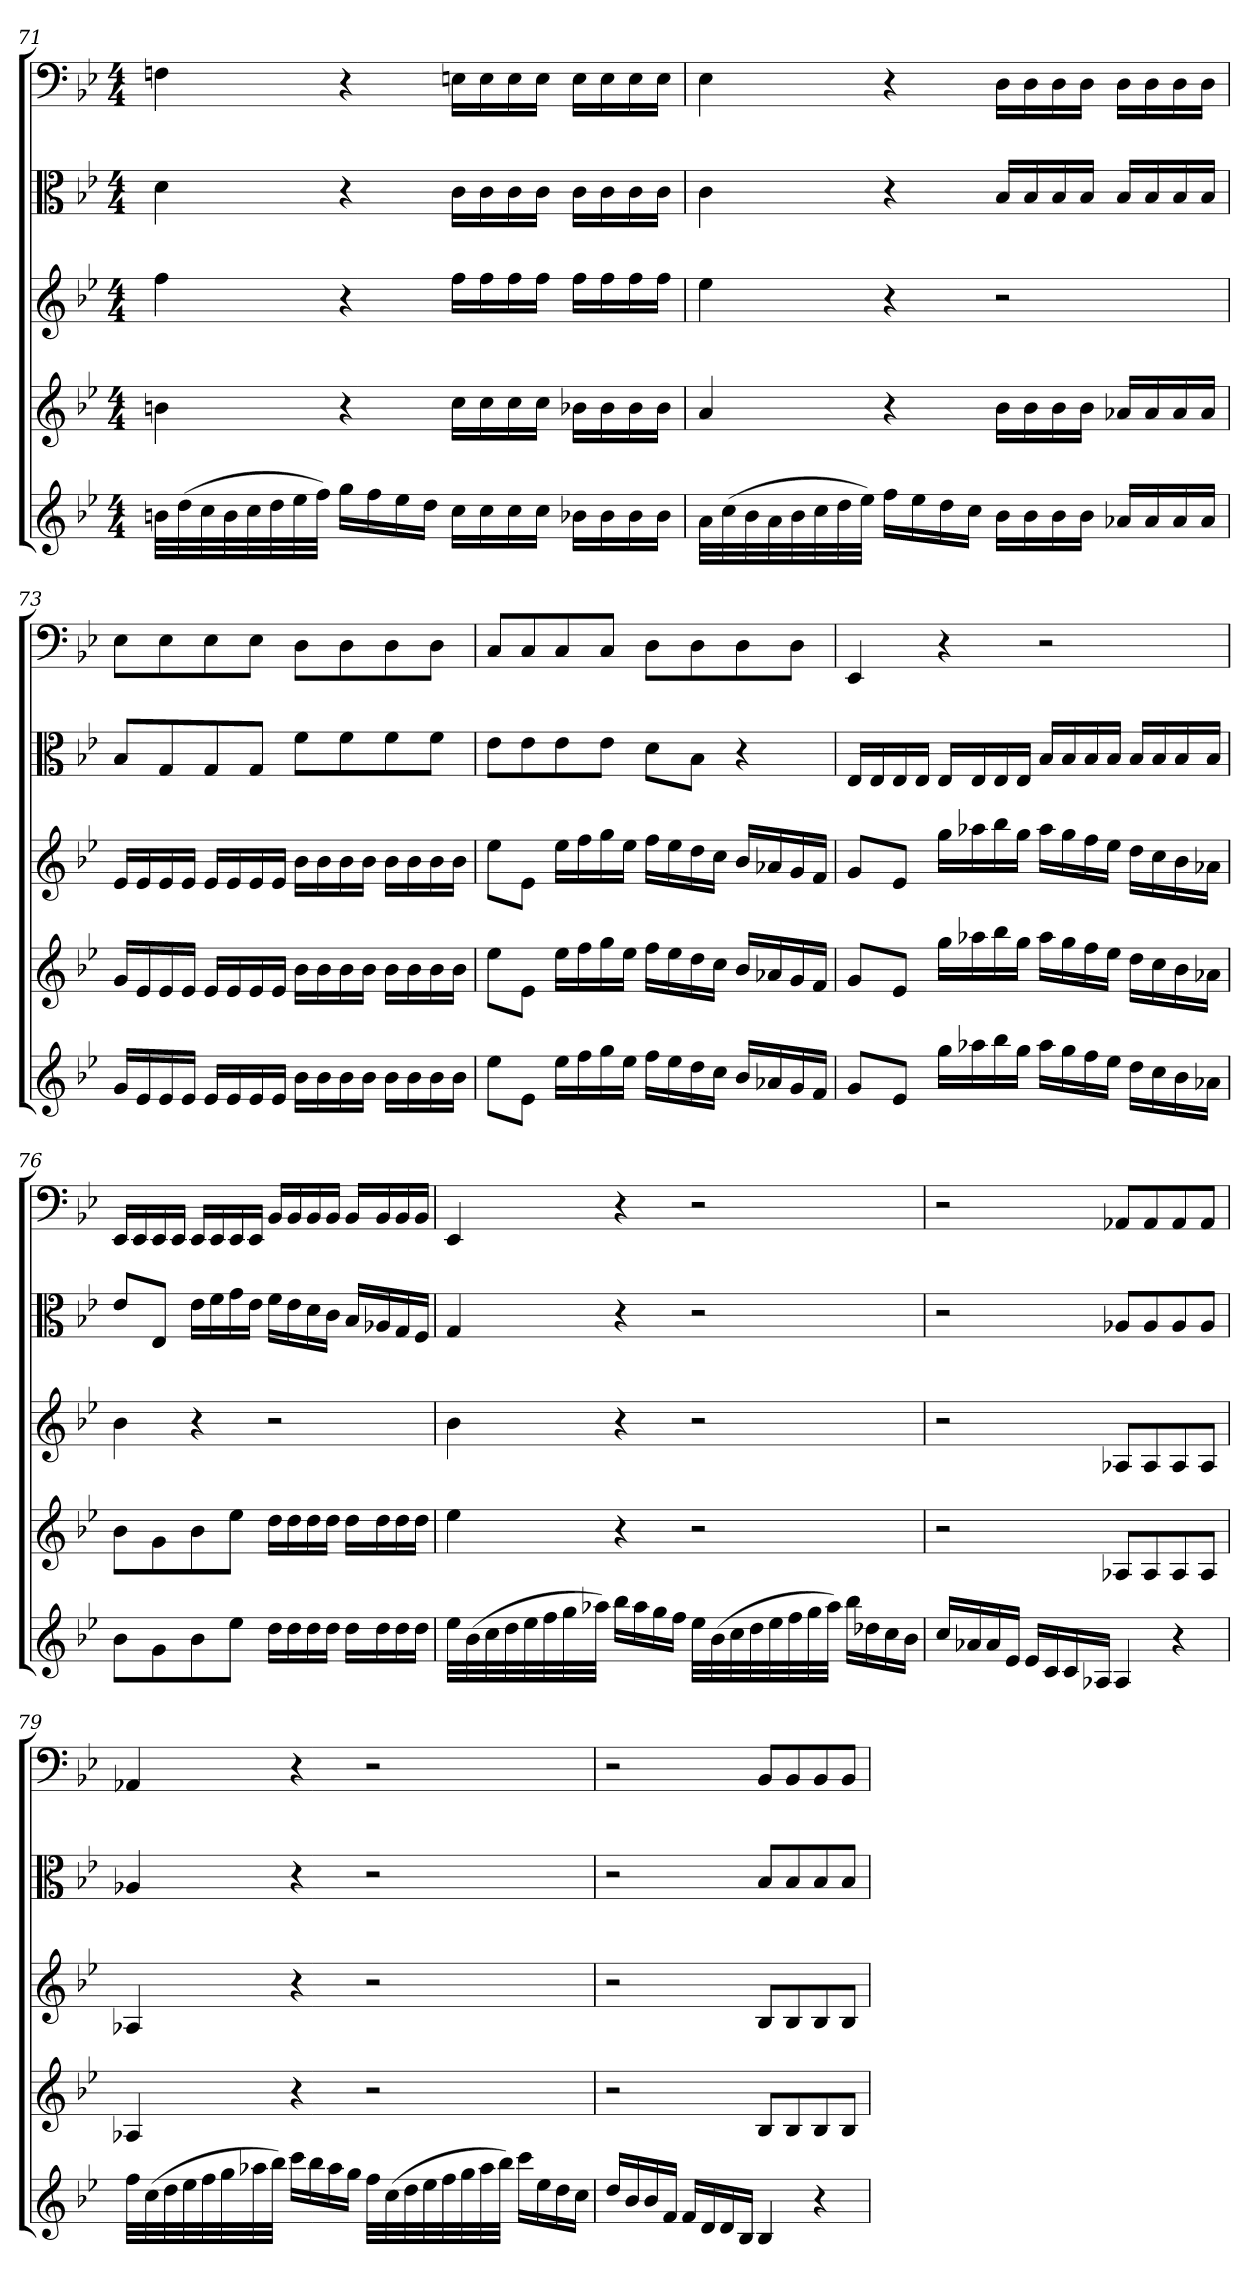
**kern	**kern	**kern	**kern	**kern
*part5	*part4	*part3	*part2	*part1
*staff5	*staff4	*staff3	*staff2	*staff1
*clefG2	*clefG2	*clefG2	*clefC3	*clefF4
*k[b-e-]	*k[b-e-]	*k[b-e-]	*k[b-e-]	*k[b-e-]
*B-:	*B-:	*B-:	*B-:	*B-:
*M4/4	*M4/4	*M4/4	*M4/4	*M4/4
=71	=71	=71	=71	=71
32bn\LLL	4bn\	4ff\	4d\	4Fn\
(32dd\	.	.	.	.
32cc\	.	.	.	.
32b\	.	.	.	.
32cc\	.	.	.	.
32dd\	.	.	.	.
32ee-\	.	.	.	.
32ff\JJJ)	.	.	.	.
16gg\LL	4r	4r	4r	4r
16ff\	.	.	.	.
16ee-\	.	.	.	.
16dd\JJ	.	.	.	.
16cc\LL	16cc\LL	16ff\LL	16c\LL	16En\LL
16cc\	16cc\	16ff\	16c\	16E\
16cc\	16cc\	16ff\	16c\	16E\
16cc\JJ	16cc\JJ	16ff\JJ	16c\JJ	16E\JJ
16b-X\LL	16b-X\LL	16ff\LL	16c\LL	16E\LL
16b-\	16b-\	16ff\	16c\	16E\
16b-\	16b-\	16ff\	16c\	16E\
16b-\JJ	16b-\JJ	16ff\JJ	16c\JJ	16E\JJ
=72	=72	=72	=72	=72
32a\LLL	4a/	4ee-\	4c\	4E-\
(32cc\	.	.	.	.
32b-\	.	.	.	.
32a\	.	.	.	.
32b-\	.	.	.	.
32cc\	.	.	.	.
32dd\	.	.	.	.
32ee-\JJJ)	.	.	.	.
16ff\LL	4r	4r	4r	4r
16ee-\	.	.	.	.
16dd\	.	.	.	.
16cc\JJ	.	.	.	.
16b-\LL	16b-\LL	2r	16B-/LL	16D\LL
16b-\	16b-\	.	16B-/	16D\
16b-\	16b-\	.	16B-/	16D\
16b-\JJ	16b-\JJ	.	16B-/JJ	16D\JJ
16a-X/LL	16a-X/LL	.	16B-/LL	16D\LL
16a-/	16a-/	.	16B-/	16D\
16a-/	16a-/	.	16B-/	16D\
16a-/JJ	16a-/JJ	.	16B-/JJ	16D\JJ
=73	=73	=73	=73	=73
16g/LL	16g/LL	16e-/LL	8B-/L	8E-\L
16e-/	16e-/	16e-/	.	.
16e-/	16e-/	16e-/	8G/	8E-\
16e-/JJ	16e-/JJ	16e-/JJ	.	.
16e-/LL	16e-/LL	16e-/LL	8G/	8E-\
16e-/	16e-/	16e-/	.	.
16e-/	16e-/	16e-/	8G/J	8E-\J
16e-/JJ	16e-/JJ	16e-/JJ	.	.
16b-\LL	16b-\LL	16b-\LL	8f\L	8D\L
16b-\	16b-\	16b-\	.	.
16b-\	16b-\	16b-\	8f\	8D\
16b-\JJ	16b-\JJ	16b-\JJ	.	.
16b-\LL	16b-\LL	16b-\LL	8f\	8D\
16b-\	16b-\	16b-\	.	.
16b-\	16b-\	16b-\	8f\J	8D\J
16b-\JJ	16b-\JJ	16b-\JJ	.	.
=74	=74	=74	=74	=74
8ee-\L	8ee-\L	8ee-\L	8e-\L	8C/L
8e-\J	8e-\J	8e-\J	8e-\	8C/
16ee-\LL	16ee-\LL	16ee-\LL	8e-\	8C/
16ff\	16ff\	16ff\	.	.
16gg\	16gg\	16gg\	8e-\J	8C/J
16ee-\JJ	16ee-\JJ	16ee-\JJ	.	.
16ff\LL	16ff\LL	16ff\LL	8d\L	8D\L
16ee-\	16ee-\	16ee-\	.	.
16dd\	16dd\	16dd\	8B-\J	8D\
16cc\JJ	16cc\JJ	16cc\JJ	.	.
16b-/LL	16b-/LL	16b-/LL	4r	8D\
16a-X/	16a-X/	16a-X/	.	.
16g/	16g/	16g/	.	8D\J
16f/JJ	16f/JJ	16f/JJ	.	.
=75	=75	=75	=75	=75
8g/L	8g/L	8g/L	16E-/LL	4EE-/
.	.	.	16E-/	.
8e-/J	8e-/J	8e-/J	16E-/	.
.	.	.	16E-/JJ	.
16gg\LL	16gg\LL	16gg\LL	16E-/LL	4r
16aa-X\	16aa-X\	16aa-X\	16E-/	.
16bb-\	16bb-\	16bb-\	16E-/	.
16gg\JJ	16gg\JJ	16gg\JJ	16E-/JJ	.
16aa-\LL	16aa-\LL	16aa-\LL	16B-/LL	2r
16gg\	16gg\	16gg\	16B-/	.
16ff\	16ff\	16ff\	16B-/	.
16ee-\JJ	16ee-\JJ	16ee-\JJ	16B-/JJ	.
16dd\LL	16dd\LL	16dd\LL	16B-/LL	.
16cc\	16cc\	16cc\	16B-/	.
16b-\	16b-\	16b-\	16B-/	.
16a-X\JJ	16a-X\JJ	16a-X\JJ	16B-/JJ	.
=76	=76	=76	=76	=76
8b-\L	8b-\L	4b-\	8e-/L	16EE-/LL
.	.	.	.	16EE-/
8g\	8g\	.	8E-/J	16EE-/
.	.	.	.	16EE-/JJ
8b-\	8b-\	4r	16e-\LL	16EE-/LL
.	.	.	16f\	16EE-/
8ee-\J	8ee-\J	.	16g\	16EE-/
.	.	.	16e-\JJ	16EE-/JJ
16dd\LL	16dd\LL	2r	16f\LL	16BB-/LL
16dd\	16dd\	.	16e-\	16BB-/
16dd\	16dd\	.	16d\	16BB-/
16dd\JJ	16dd\JJ	.	16c\JJ	16BB-/JJ
16dd\LL	16dd\LL	.	16B-/LL	16BB-/LL
16dd\	16dd\	.	16A-X/	16BB-/
16dd\	16dd\	.	16G/	16BB-/
16dd\JJ	16dd\JJ	.	16F/JJ	16BB-/JJ
=77	=77	=77	=77	=77
32ee-\LLL	4ee-\	4b-\	4G/	4EE-/
(32b-\	.	.	.	.
32cc\	.	.	.	.
32dd\	.	.	.	.
32ee-\	.	.	.	.
32ff\	.	.	.	.
32gg\	.	.	.	.
32aa-X\JJJ)	.	.	.	.
16bb-\LL	4r	4r	4r	4r
16aa-\	.	.	.	.
16gg\	.	.	.	.
16ff\JJ	.	.	.	.
32ee-\LLL	2r	2r	2r	2r
(32b-\	.	.	.	.
32cc\	.	.	.	.
32dd\	.	.	.	.
32ee-\	.	.	.	.
32ff\	.	.	.	.
32gg\	.	.	.	.
32aa-\JJJ)	.	.	.	.
16bb-\LL	.	.	.	.
16dd-X\	.	.	.	.
16cc\	.	.	.	.
16b-\JJ	.	.	.	.
=78	=78	=78	=78	=78
16cc/LL	2r	2r	2r	2r
16a-X/	.	.	.	.
16a-/	.	.	.	.
16e-/JJ	.	.	.	.
16e-/LL	.	.	.	.
16c/	.	.	.	.
16c/	.	.	.	.
16A-X/JJ	.	.	.	.
4A-/	8A-X/L	8A-X/L	8A-X/L	8AA-X/L
.	8A-/	8A-/	8A-/	8AA-/
4r	8A-/	8A-/	8A-/	8AA-/
.	8A-/J	8A-/J	8A-/J	8AA-/J
=79	=79	=79	=79	=79
32ff\LLL	4A-X/	4A-X/	4A-X/	4AA-X/
(32cc\	.	.	.	.
32dd\	.	.	.	.
32ee-\	.	.	.	.
32ff\	.	.	.	.
32gg\	.	.	.	.
32aa-X\	.	.	.	.
32bb-\JJJ)	.	.	.	.
16ccc\LL	4r	4r	4r	4r
16bb-\	.	.	.	.
16aa-\	.	.	.	.
16gg\JJ	.	.	.	.
32ff\LLL	2r	2r	2r	2r
(32cc\	.	.	.	.
32dd\	.	.	.	.
32ee-\	.	.	.	.
32ff\	.	.	.	.
32gg\	.	.	.	.
32aa-\	.	.	.	.
32bb-\JJJ)	.	.	.	.
16ccc\LL	.	.	.	.
16ee-\	.	.	.	.
16dd\	.	.	.	.
16cc\JJ	.	.	.	.
=80	=80	=80	=80	=80
16dd/LL	2r	2r	2r	2r
16b-/	.	.	.	.
16b-/	.	.	.	.
16f/JJ	.	.	.	.
16f/LL	.	.	.	.
16d/	.	.	.	.
16d/	.	.	.	.
16B-/JJ	.	.	.	.
4B-/	8B-/L	8B-/L	8B-/L	8BB-/L
.	8B-/	8B-/	8B-/	8BB-/
4r	8B-/	8B-/	8B-/	8BB-/
.	8B-/J	8B-/J	8B-/J	8BB-/J
=	=	=	=	=
*-	*-	*-	*-	*-
